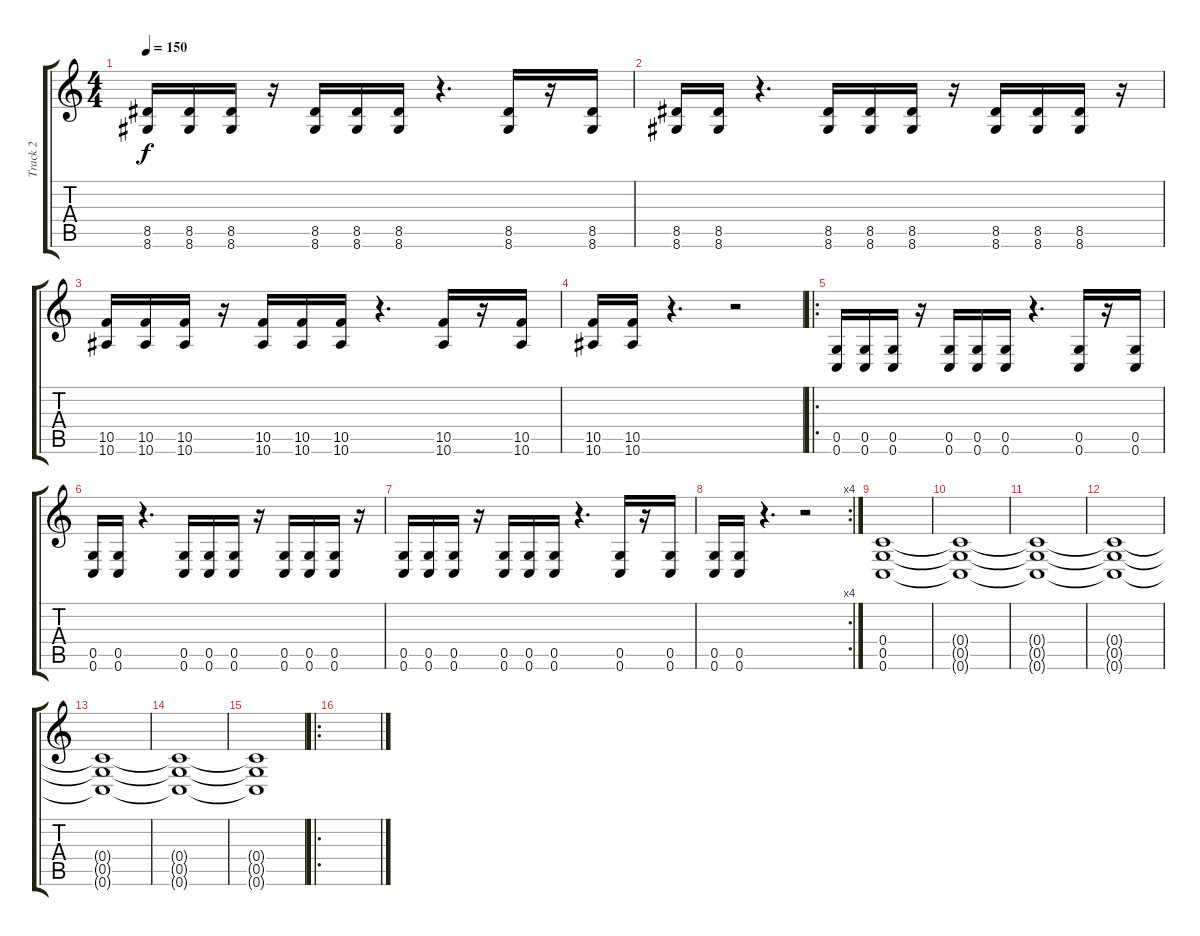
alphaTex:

\track ("Track 2" "Track 2") {instrument overdrivenguitar}
\staff {score tabs}
\tuning (D4 A3 F3 C3 G2 C2) {hide}
\ts (4 4)
\tempo 150
\clef g2
\ks c
(8.5 8.6).16{dy f} (8.5 8.6).16 (8.5 8.6).16 r.16 (8.5 8.6).16 (8.5 8.6).16 (8.5 8.6).16 r.4{d} (8.5 8.6).16 r.16 (8.5 8.6).16 |
(8.5 8.6).16 (8.5 8.6).16 r.4{d} (8.5 8.6).16 (8.5 8.6).16 (8.5 8.6).16 r.16 (8.5 8.6).16 (8.5 8.6).16 (8.5 8.6).16 r.16 |
(10.5 10.6).16 (10.5 10.6).16 (10.5 10.6).16 r.16 (10.5 10.6).16 (10.5 10.6).16 (10.5 10.6).16 r.4{d} (10.5 10.6).16 r.16 (10.5 10.6).16 |
(10.5 10.6).16 (10.5 10.6).16 r.4{d} r.2 |
\ro
(0.5 0.6).16 (0.5 0.6).16 (0.5 0.6).16 r.16 (0.5 0.6).16 (0.5 0.6).16 (0.5 0.6).16 r.4{d} (0.5 0.6).16 r.16 (0.5 0.6).16 |
(0.5 0.6).16 (0.5 0.6).16 r.4{d} (0.5 0.6).16 (0.5 0.6).16 (0.5 0.6).16 r.16 (0.5 0.6).16 (0.5 0.6).16 (0.5 0.6).16 r.16 |
(0.5 0.6).16 (0.5 0.6).16 (0.5 0.6).16 r.16 (0.5 0.6).16 (0.5 0.6).16 (0.5 0.6).16 r.4{d} (0.5 0.6).16 r.16 (0.5 0.6).16 |
\rc 4
(0.5 0.6).16 (0.5 0.6).16 r.4{d} r.2 |
(0.4 0.5 0.6).1 |
(0.4{t} 0.5{t} 0.6{t}).1 |
(0.4{t} 0.5{t} 0.6{t}).1 |
(0.4{t} 0.5{t} 0.6{t}).1 |
(0.4{t} 0.5{t} 0.6{t}).1 |
(0.4{t} 0.5{t} 0.6{t}).1 |
(0.4{t} 0.5{t} 0.6{t}).1 |
\ro
